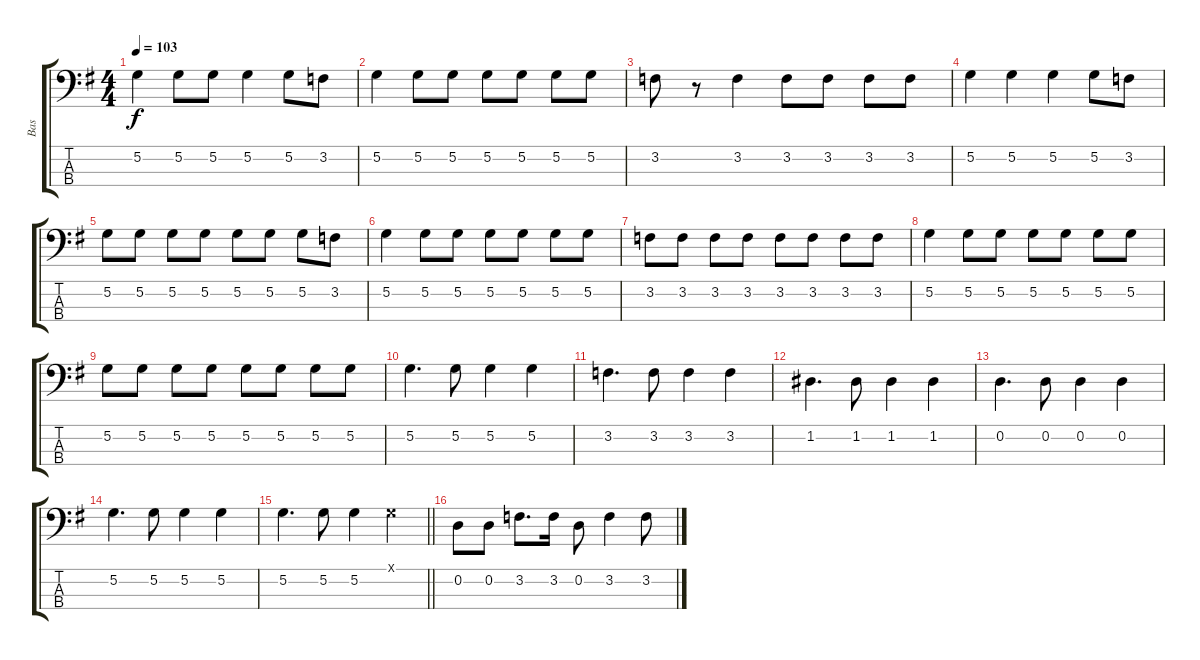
\track ("Bas" "Bas") {instrument electricbassfinger}
\staff {score tabs}
\tuning (G2 D2 A1 E1) {hide}
\ts (4 4)
\tempo 103
\clef f4
\ks g
5.2.4{dy f} 5.2.8 5.2.8 5.2.4 5.2.8 3.2.8 |
5.2.4 5.2.8 5.2.8 5.2.8 5.2.8 5.2.8 5.2.8 |
3.2.8 r.8 3.2.4 3.2.8 3.2.8 3.2.8 3.2.8 |
5.2.4 5.2.4 5.2.4 5.2.8 3.2.8 |
5.2.8 5.2.8 5.2.8 5.2.8 5.2.8 5.2.8 5.2.8 3.2.8 |
5.2.4 5.2.8 5.2.8 5.2.8 5.2.8 5.2.8 5.2.8 |
3.2.8 3.2.8 3.2.8 3.2.8 3.2.8 3.2.8 3.2.8 3.2.8 |
5.2.4 5.2.8 5.2.8 5.2.8 5.2.8 5.2.8 5.2.8 |
5.2.8 5.2.8 5.2.8 5.2.8 5.2.8 5.2.8 5.2.8 5.2.8 |
5.2.4{d} 5.2.8 5.2.4 5.2.4 |
3.2.4{d} 3.2.8 3.2.4 3.2.4 |
1.2.4{d} 1.2.8 1.2.4 1.2.4 |
0.2.4{d} 0.2.8 0.2.4 0.2.4 |
5.2.4{d} 5.2.8 5.2.4 5.2.4 |
\barLineRight lightlight
5.2.4{d} 5.2.8 5.2.4 0.1{x}.4 |
0.2.8 0.2.8 3.2.8{d} 3.2.16 0.2.8 3.2.4 3.2.8
